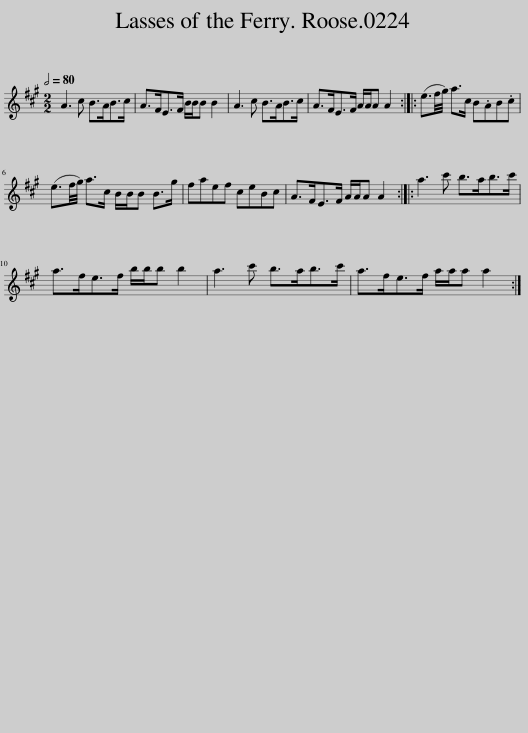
X:1
L:1/8
Q:1/2=80
M:2/2
I:linebreak $
K:A
V:1 treble
V:1
 A3 c B>AB>c | A>FE>F B/B/B B2 | A3 c B>AB>c | A>FE>F A/A/A A2 :: (e3/2f/4g/4) a>c B.AB.c |$ %5
 (e3/2f/4g/4) a>c B/B/B B>g | faef ceBc | A>FE>F A/A/A A2 :: a3 c' b>ab>c' |$ a>fe>f b/b/b b2 | %10
 a3 c' b>ab>c' | a>fe>f a/a/a a2 :| %12
